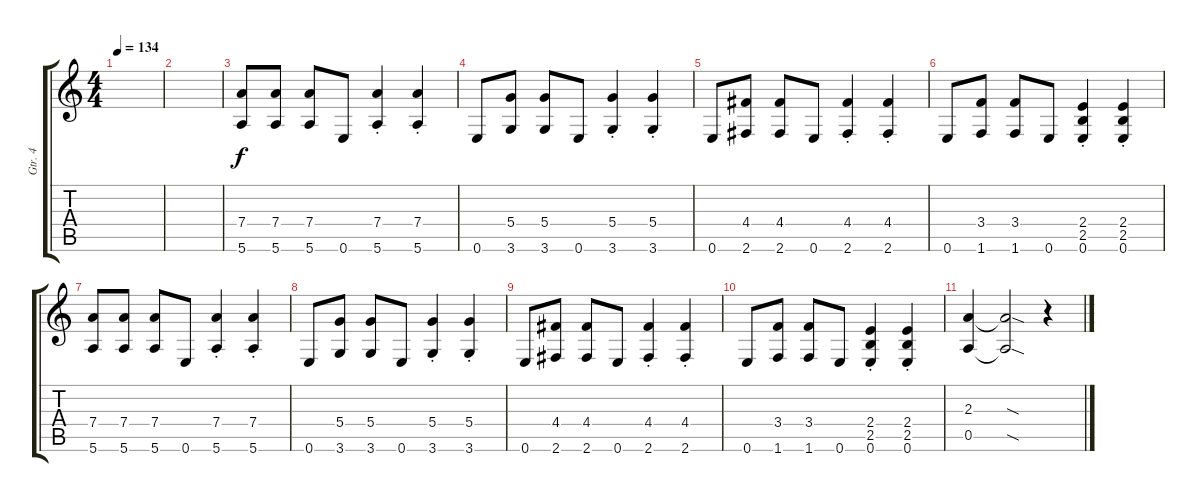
\track ("Gtr. 4" "Gtr. 4") {instrument distortionguitar}
\staff {score tabs}
\tuning (E4 B3 G3 D3 A2 E2) {hide}
\ts (4 4)
\tempo 134
\clef g2
\ks c
|
|
(7.4 5.6).8 (7.4 5.6).8 (7.4 5.6).8 0.6.8 (7.4{st} 5.6{st}).4 (7.4{st} 5.6{st}).4 |
0.6.8 (5.4 3.6).8 (5.4 3.6).8 0.6.8 (5.4{st} 3.6{st}).4 (5.4{st} 3.6{st}).4 |
0.6.8 (4.4 2.6).8 (4.4 2.6).8 0.6.8 (4.4{st} 2.6{st}).4 (4.4{st} 2.6{st}).4 |
0.6.8 (3.4 1.6).8 (3.4 1.6).8 0.6.8 (2.4{st} 2.5{st} 0.6{st}).4 (2.4{st} 2.5{st} 0.6{st}).4 |
(7.4 5.6).8 (7.4 5.6).8 (7.4 5.6).8 0.6.8 (7.4{st} 5.6{st}).4 (7.4{st} 5.6{st}).4 |
0.6.8 (5.4 3.6).8 (5.4 3.6).8 0.6.8 (5.4{st} 3.6{st}).4 (5.4{st} 3.6{st}).4 |
0.6.8 (4.4 2.6).8 (4.4 2.6).8 0.6.8 (4.4{st} 2.6{st}).4 (4.4{st} 2.6{st}).4 |
0.6.8 (3.4 1.6).8 (3.4 1.6).8 0.6.8 (2.4{st} 2.5{st} 0.6{st}).4 (2.4{st} 2.5{st} 0.6{st}).4 |
(2.3 0.5).4 (2.3{sod t} 0.5{sod t}).2 r.4
